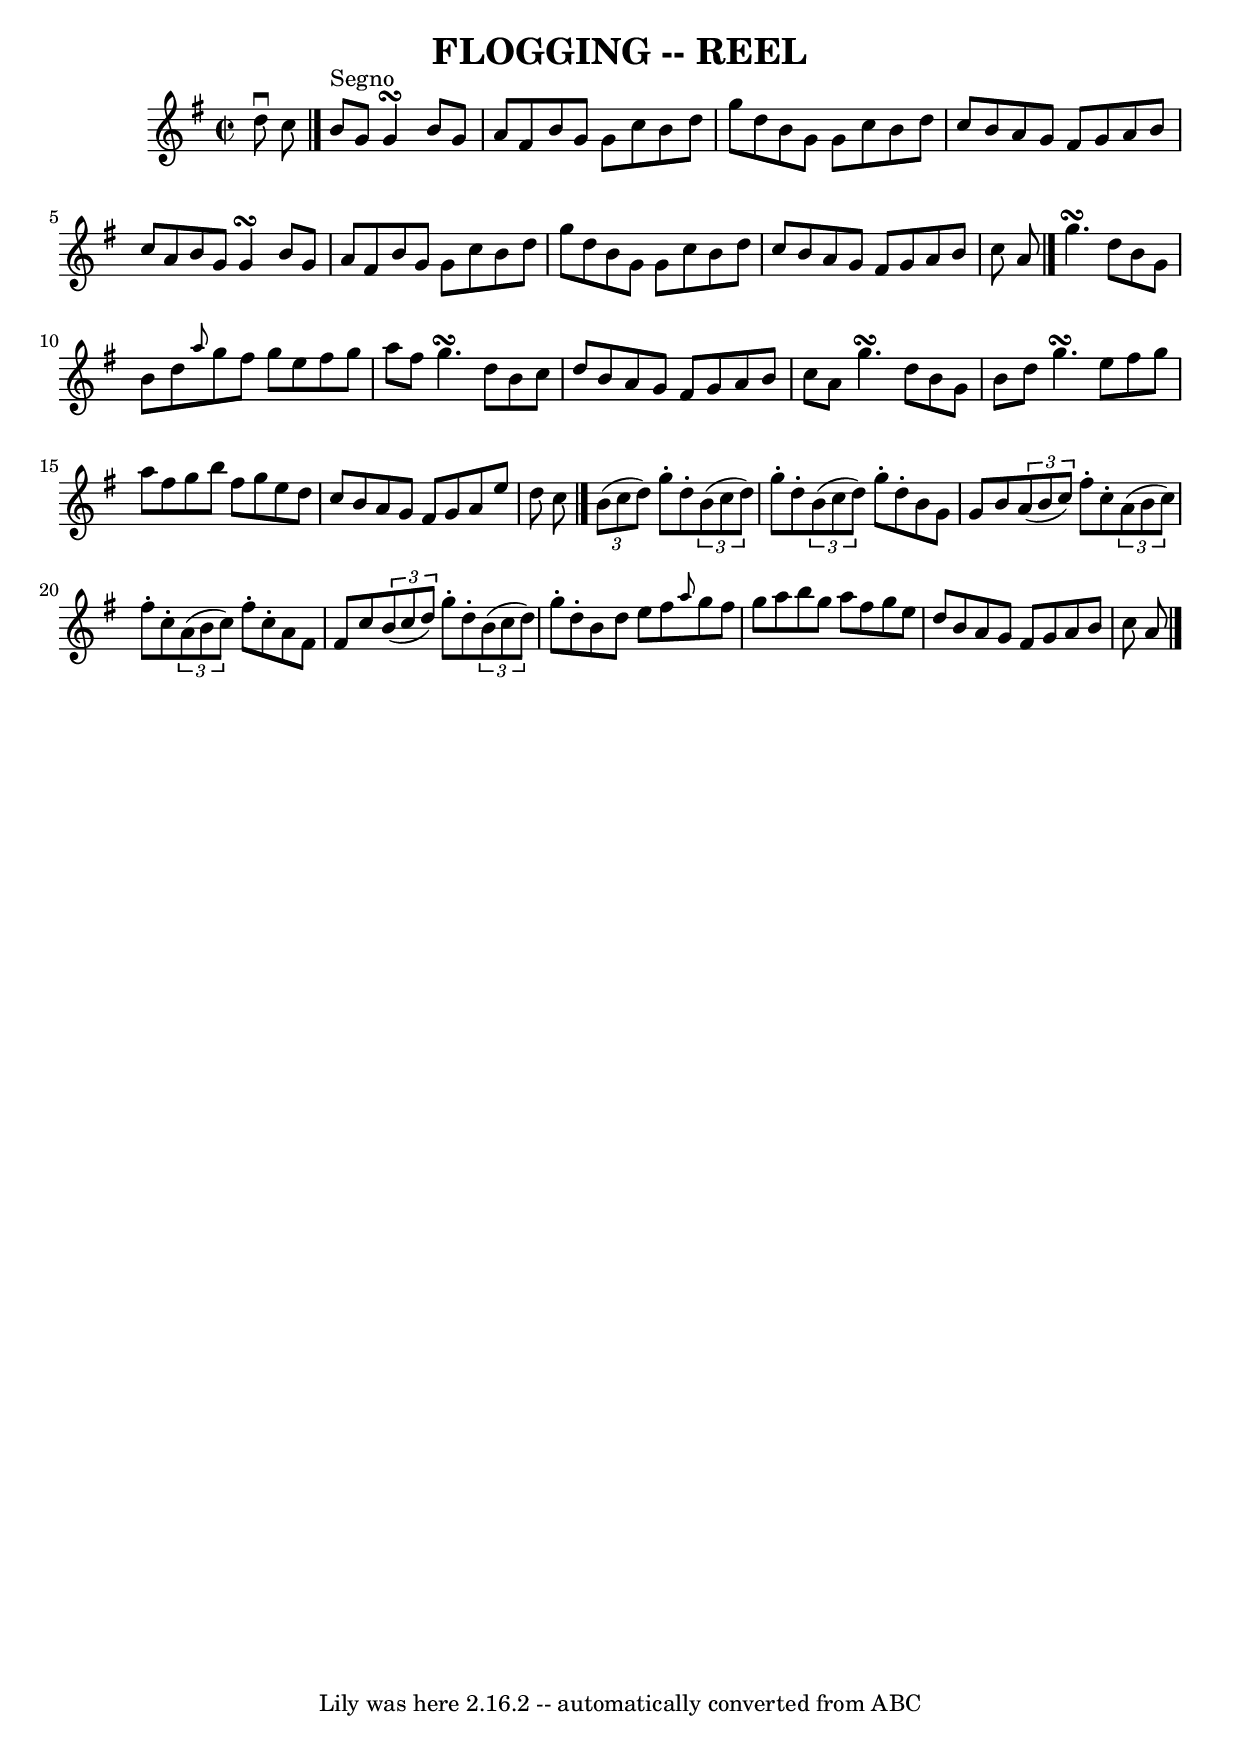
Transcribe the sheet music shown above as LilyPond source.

\version "2.7.40"
\include "Mammoth.ily"
\header {
	%% book = "Ryan's Mammoth Collection of Fiddle Tunes"
	crossRefNumber = "1"
	footnotes = ""
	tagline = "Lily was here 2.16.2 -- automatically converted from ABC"
	title = "FLOGGING -- REEL"
}
voicedefault =  {


\override Staff.TimeSignature #'style = #'C
 \time 2/2 
\key g \major d''8^\downbow c''8          \bar "|." b'8 
^"Segno" g'8 g'4\turn b'8 g'8 a'8 fis'8    |
 b'8    
g'8 g'8 c''8 b'8 d''8 g''8 d''8    |
 b'8 g'8    
g'8 c''8 b'8 d''8 c''8 b'8    |
 a'8 g'8 fis'8    
g'8 a'8 b'8 c''8 a'8        |
 b'8 g'8 g'4\turn    
b'8 g'8 a'8 fis'8    |
 b'8 g'8 g'8 c''8 b'8    
d''8 g''8 d''8    |
 b'8 g'8 g'8 c''8 b'8 d''8    
c''8 b'8    |
 a'8 g'8 fis'8 g'8 a'8 b'8 c''8    
a'8    \bar "|." g''4.\turn d''8 b'8 g'8 b'8 d''8    
|
 \grace { a''8  } g''8 fis''8 g''8 e''8 fis''8 g''8 
 a''8 fis''8    |
 g''4.\turn d''8 b'8 c''8 d''8    
b'8    |
 a'8 g'8 fis'8 g'8 a'8 b'8 c''8 a'8       
 |
 g''4.\turn d''8 b'8 g'8 b'8 d''8    |
 g''4. 
\turn e''8 fis''8 g''8 a''8 fis''8    |
 g''8 b''8    
fis''8 g''8 e''8 d''8 c''8 b'8    |
 a'8 g'8 fis'8 
 g'8 a'8 e''8 d''8 c''8    \bar "|."     \times 2/3 { b'8 (
c''8 d''8) } g''8 -. d''8 -.   \times 2/3 { b'8 (c''8 d''8  
-) } g''8 -. d''8 -.   |
   \times 2/3 { b'8 (c''8 d''8) } 
 g''8 -. d''8 -. b'8 g'8 g'8 b'8        |
   \times 2/3 {   
a'8 (b'8 c''8) } fis''8 -. c''8 -.   \times 2/3 { a'8 (b'8    
c''8) } fis''8 -. c''8 -.   |
   \times 2/3 { a'8 (b'8    
c''8) } fis''8 -. c''8 -. a'8 fis'8 fis'8 c''8        
|
   \times 2/3 { b'8 (c''8 d''8) } g''8 -. d''8 -.   
\times 2/3 { b'8 (c''8 d''8) } g''8 -. d''8 -.   |
 b'8  
 d''8 e''8 fis''8  \grace { a''8  } g''8 fis''8 g''8 a''8  
      |
 b''8 g''8 a''8 fis''8 g''8 e''8 d''8 b'8  
  |
 a'8 g'8 fis'8 g'8 a'8 b'8 c''8 a'8      
\bar "|."   
}

\score{
    <<

	\context Staff="default"
	{
	    \voicedefault 
	}

    >>
	\layout {
	}
	\midi {}
}
